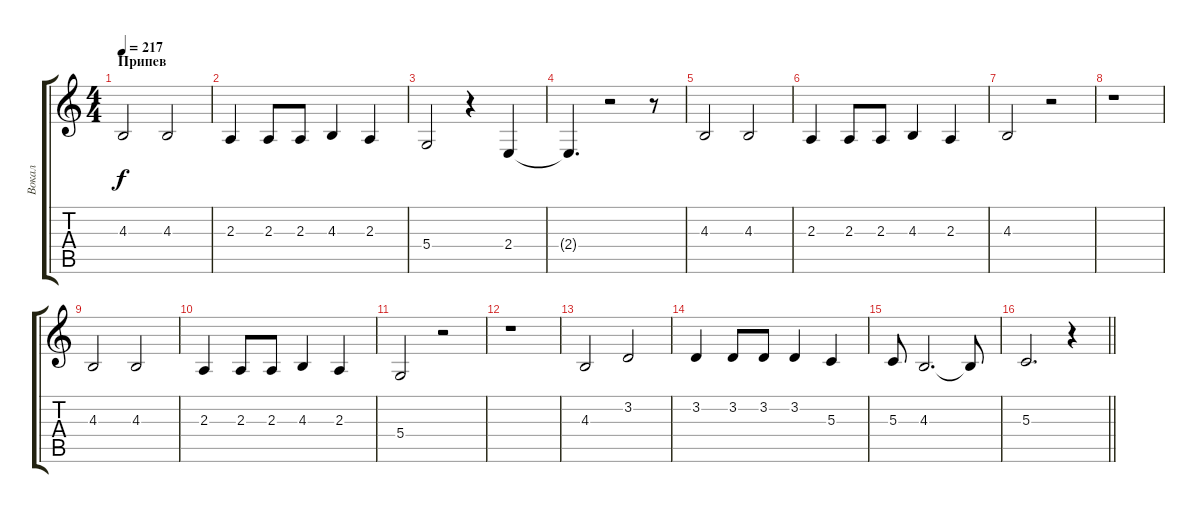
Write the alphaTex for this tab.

\track ("Вокал" "Вокал") {instrument tenorsax}
\staff {score tabs}
\tuning (E4 B3 G3 D3 A2 E2) {hide}
\ts (4 4)
\section ("" "Припев")
\tempo 217
\clef g2
\ks c
4.3.2{dy f} 4.3.2 |
2.3.4 2.3.8 2.3.8 4.3.4 2.3.4 |
5.4.2 r.4 2.4.4 |
2.4{t}.4{d} r.2 r.8 |
4.3.2 4.3.2 |
2.3.4 2.3.8 2.3.8 4.3.4 2.3.4 |
4.3.2 r.2 |
r.1 |
4.3.2 4.3.2 |
2.3.4 2.3.8 2.3.8 4.3.4 2.3.4 |
5.4.2 r.2 |
r.1 |
4.3.2 3.2.2 |
3.2.4 3.2.8 3.2.8 3.2.4 5.3.4 |
5.3.8 4.3.2{d} 4.3{t}.8 |
\barLineRight lightlight
5.3.2{d} r.4
